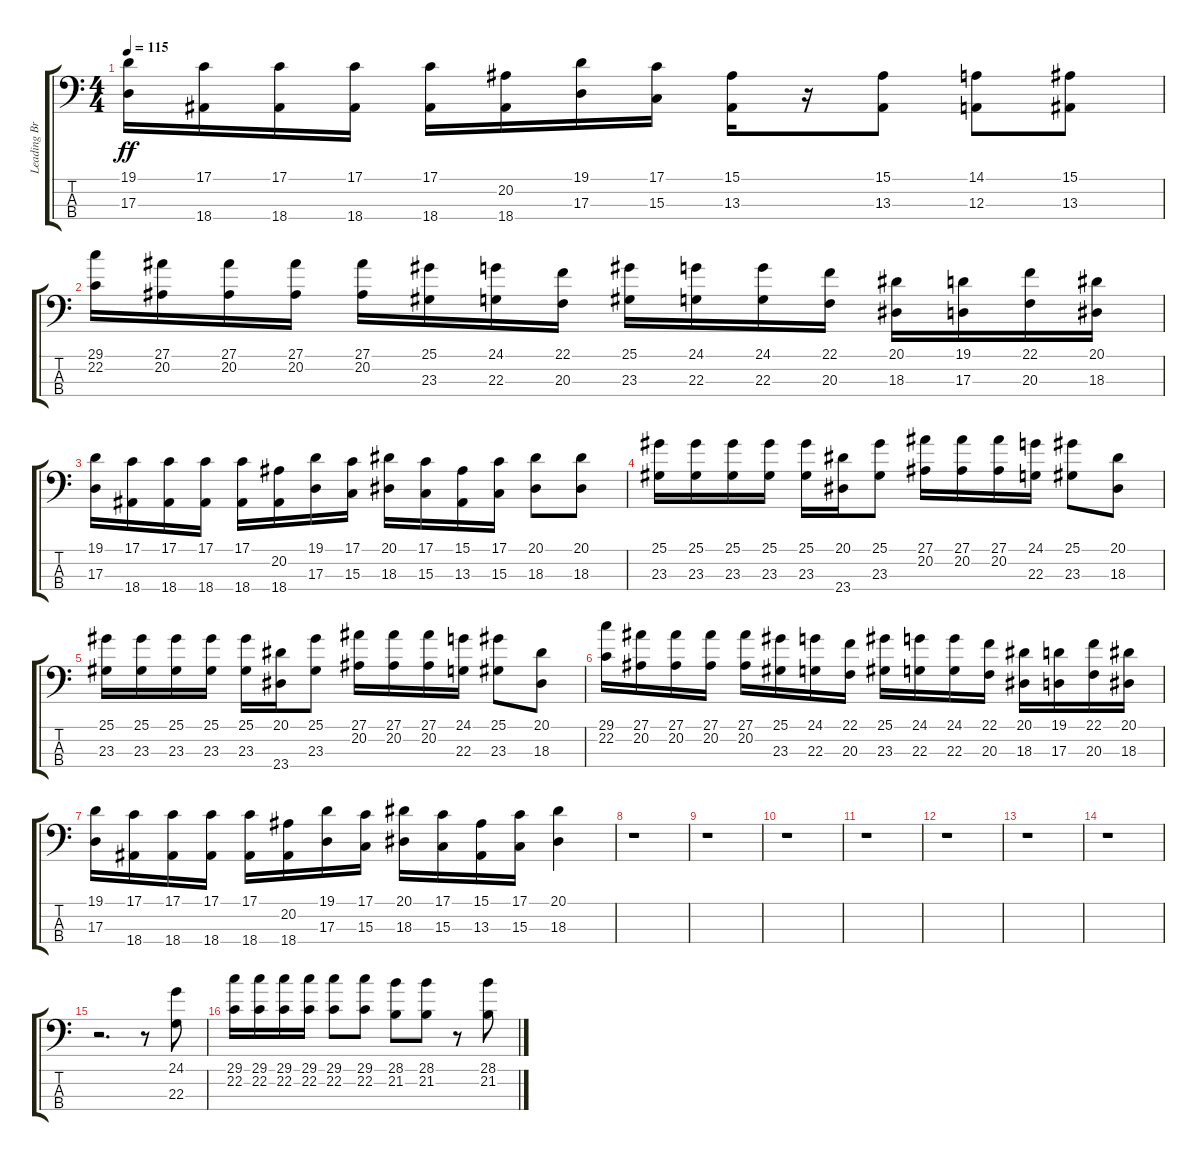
\track ("Leading Bright Piano" "Leading Br") {instrument brightacousticpiano}
\staff {score tabs}
\tuning (G2 D2 A1 E1) {hide}
\ts (4 4)
\tempo 115
\clef f4
\ks c
(19.1 17.3).16{dy ff} (17.1 18.4).16 (17.1 18.4).16 (17.1 18.4).16 (17.1 18.4).16 (20.2 18.4).16 (19.1 17.3).16 (17.1 15.3).16 (15.1 13.3).16 r.16 (15.1 13.3).8 (14.1 12.3).8 (15.1 13.3).8 |
(29.1 22.2).16 (27.1 20.2).16 (27.1 20.2).16 (27.1 20.2).16 (27.1 20.2).16 (25.1 23.3).16 (24.1 22.3).16 (22.1 20.3).16 (25.1 23.3).16 (24.1 22.3).16 (24.1 22.3).16 (22.1 20.3).16 (20.1 18.3).16 (19.1 17.3).16 (22.1 20.3).16 (20.1 18.3).16 |
(19.1 17.3).16 (17.1 18.4).16 (17.1 18.4).16 (17.1 18.4).16 (17.1 18.4).16 (20.2 18.4).16 (19.1 17.3).16 (17.1 15.3).16 (20.1 18.3).16 (17.1 15.3).16 (15.1 13.3).16 (17.1 15.3).16 (20.1 18.3).8 (20.1 18.3).8 |
(25.1 23.3).16 (25.1 23.3).16 (25.1 23.3).16 (25.1 23.3).16 (25.1 23.3).16 (20.1 23.4).16 (25.1 23.3).8 (27.1 20.2).16 (27.1 20.2).16 (27.1 20.2).16 (24.1 22.3).16 (25.1 23.3).8 (20.1 18.3).8 |
(25.1 23.3).16 (25.1 23.3).16 (25.1 23.3).16 (25.1 23.3).16 (25.1 23.3).16 (20.1 23.4).16 (25.1 23.3).8 (27.1 20.2).16 (27.1 20.2).16 (27.1 20.2).16 (24.1 22.3).16 (25.1 23.3).8 (20.1 18.3).8 |
(29.1 22.2).16 (27.1 20.2).16 (27.1 20.2).16 (27.1 20.2).16 (27.1 20.2).16 (25.1 23.3).16 (24.1 22.3).16 (22.1 20.3).16 (25.1 23.3).16 (24.1 22.3).16 (24.1 22.3).16 (22.1 20.3).16 (20.1 18.3).16 (19.1 17.3).16 (22.1 20.3).16 (20.1 18.3).16 |
(19.1 17.3).16 (17.1 18.4).16 (17.1 18.4).16 (17.1 18.4).16 (17.1 18.4).16 (20.2 18.4).16 (19.1 17.3).16 (17.1 15.3).16 (20.1 18.3).16 (17.1 15.3).16 (15.1 13.3).16 (17.1 15.3).16 (20.1 18.3).4 |
r.1 |
r.1 |
r.1 |
r.1 |
r.1 |
r.1 |
r.1 |
r.2{d} r.8 (24.1 22.3).8 |
(29.1 22.2).16 (29.1 22.2).16 (29.1 22.2).16 (29.1 22.2).16 (29.1 22.2).8 (29.1 22.2).8 (28.1 21.2).8 (28.1 21.2).8 r.8 (28.1 21.2).8
